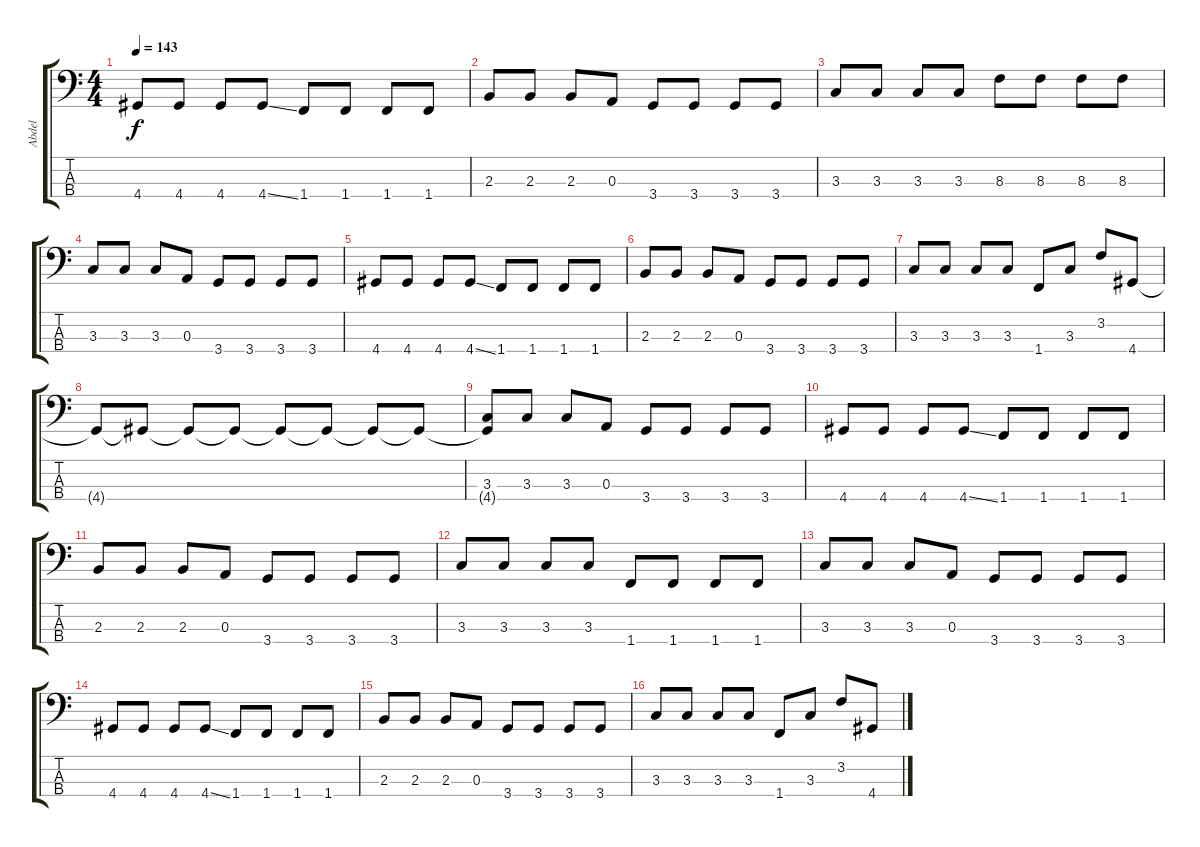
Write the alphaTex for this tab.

\track ("Abdel" "Abdel") {instrument slapbass1}
\staff {score tabs}
\tuning (G2 D2 A1 E1) {hide}
\ts (4 4)
\tempo 143
\clef f4
\ks c
4.4.8{dy f} 4.4.8 4.4.8 4.4{ss}.8 1.4.8 1.4.8 1.4.8 1.4.8 |
2.3.8 2.3.8 2.3.8 0.3.8 3.4.8 3.4.8 3.4.8 3.4.8 |
3.3.8 3.3.8 3.3.8 3.3.8 8.3.8 8.3.8 8.3.8 8.3.8 |
3.3.8 3.3.8 3.3.8 0.3.8 3.4.8 3.4.8 3.4.8 3.4.8 |
4.4.8 4.4.8 4.4.8 4.4{ss}.8 1.4.8 1.4.8 1.4.8 1.4.8 |
2.3.8 2.3.8 2.3.8 0.3.8 3.4.8 3.4.8 3.4.8 3.4.8 |
3.3.8 3.3.8 3.3.8 3.3.8 1.4.8 3.3.8 3.2.8 4.4.8 |
4.4{t}.8 4.4{t}.8 4.4{t}.8 4.4{t}.8 4.4{t}.8 4.4{t}.8 4.4{t}.8 4.4{t}.8 |
(3.3 4.4{t}).8 3.3.8 3.3.8 0.3.8 3.4.8 3.4.8 3.4.8 3.4.8 |
4.4.8 4.4.8 4.4.8 4.4{ss}.8 1.4.8 1.4.8 1.4.8 1.4.8 |
2.3.8 2.3.8 2.3.8 0.3.8 3.4.8 3.4.8 3.4.8 3.4.8 |
3.3.8 3.3.8 3.3.8 3.3.8 1.4.8 1.4.8 1.4.8 1.4.8 |
3.3.8 3.3.8 3.3.8 0.3.8 3.4.8 3.4.8 3.4.8 3.4.8 |
4.4.8 4.4.8 4.4.8 4.4{ss}.8 1.4.8 1.4.8 1.4.8 1.4.8 |
2.3.8 2.3.8 2.3.8 0.3.8 3.4.8 3.4.8 3.4.8 3.4.8 |
3.3.8 3.3.8 3.3.8 3.3.8 1.4.8 3.3.8 3.2.8 4.4.8
